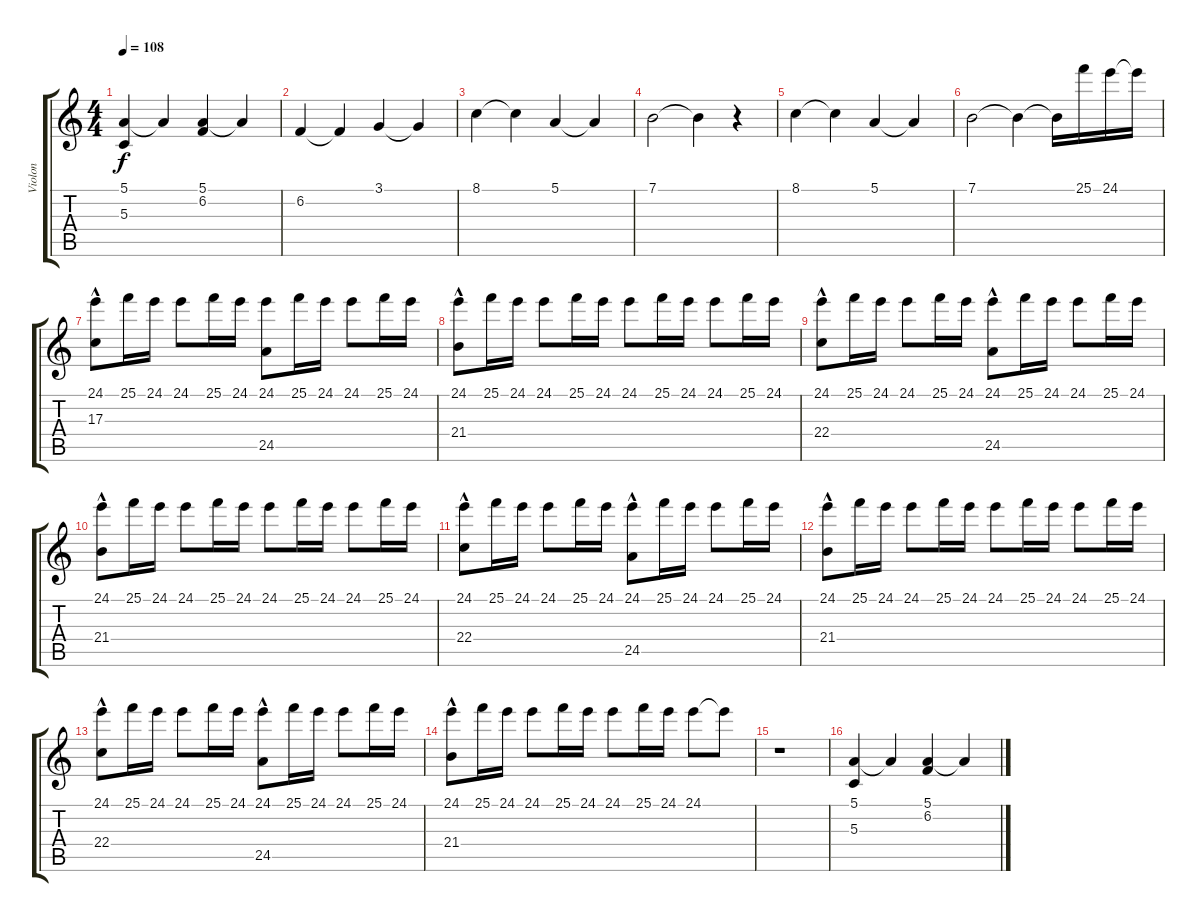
\track ("Violon" "Violon") {instrument violin}
\staff {score tabs}
\tuning (E4 B3 G3 D3 A2 E2) {hide}
\ts (4 4)
\tempo 108
\clef g2
\ks c
(5.1 5.3).4{dy f} 5.1{t}.4 (5.1 6.2).4 5.1{t}.4 |
6.2.4 6.2{t}.4 3.1.4 3.1{t}.4 |
8.1.4 8.1{t}.4 5.1.4 5.1{t}.4 |
7.1.2 7.1{t}.4 r.4 |
8.1.4 8.1{t}.4 5.1.4 5.1{t}.4 |
7.1.2 7.1{t}.4 7.1{t}.16 25.1.16 24.1.16 24.1{t}.16 |
(24.1{hac} 17.3).8 25.1.16 24.1.16 24.1.8 25.1.16 24.1.16 (24.1 24.5).8 25.1.16 24.1.16 24.1.8 25.1.16 24.1.16 |
(24.1{hac} 21.4).8 25.1.16 24.1.16 24.1.8 25.1.16 24.1.16 24.1.8 25.1.16 24.1.16 24.1.8 25.1.16 24.1.16 |
(24.1{hac} 22.4).8 25.1.16 24.1.16 24.1.8 25.1.16 24.1.16 (24.1{hac} 24.5).8 25.1.16 24.1.16 24.1.8 25.1.16 24.1.16 |
(24.1{hac} 21.4).8 25.1.16 24.1.16 24.1.8 25.1.16 24.1.16 24.1.8 25.1.16 24.1.16 24.1.8 25.1.16 24.1.16 |
(24.1{hac} 22.4).8 25.1.16 24.1.16 24.1.8 25.1.16 24.1.16 (24.1{hac} 24.5).8 25.1.16 24.1.16 24.1.8 25.1.16 24.1.16 |
(24.1{hac} 21.4).8 25.1.16 24.1.16 24.1.8 25.1.16 24.1.16 24.1.8 25.1.16 24.1.16 24.1.8 25.1.16 24.1.16 |
(24.1{hac} 22.4).8 25.1.16 24.1.16 24.1.8 25.1.16 24.1.16 (24.1{hac} 24.5).8 25.1.16 24.1.16 24.1.8 25.1.16 24.1.16 |
(24.1{hac} 21.4).8 25.1.16 24.1.16 24.1.8 25.1.16 24.1.16 24.1.8 25.1.16 24.1.16 24.1.8 24.1{t}.8 |
r.1 |
(5.1 5.3).4 5.1{t}.4 (5.1 6.2).4 5.1{t}.4
